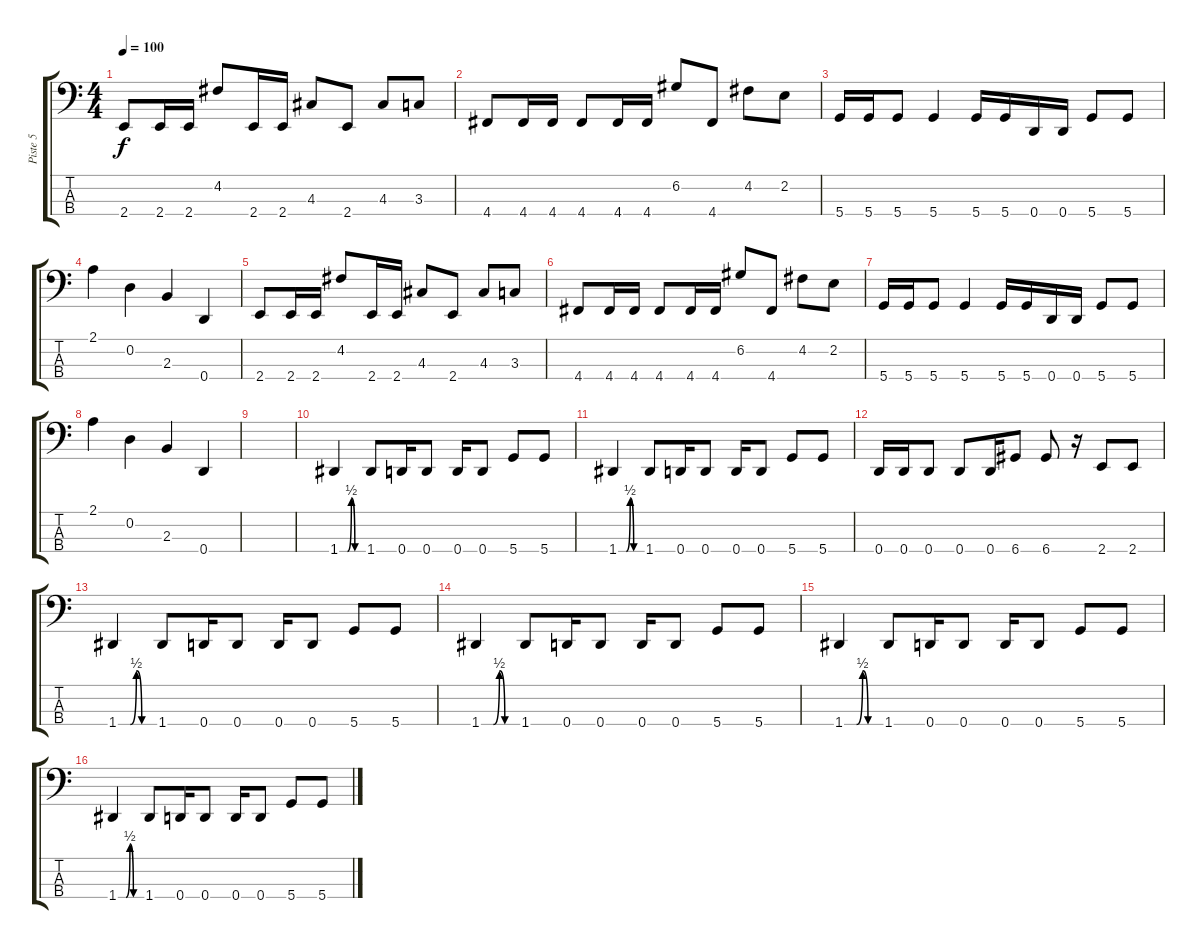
\track ("Piste 5" "Piste 5") {instrument electricbassfinger}
\staff {score tabs}
\tuning (G2 D2 A1 D1) {hide}
\ts (4 4)
\tempo 100
\clef f4
\ks c
2.4.8{dy f} 2.4.16 2.4.16 4.2.8 2.4.16 2.4.16 4.3.8 2.4.8 4.3.8 3.3.8 |
4.4.8 4.4.16 4.4.16 4.4.8 4.4.16 4.4.16 6.2.8 4.4.8 4.2.8 2.2.8 |
5.4.16 5.4.16 5.4.8 5.4.4 5.4.16 5.4.16 0.4.16 0.4.16 5.4.8 5.4.8 |
2.1.4 0.2.4 2.3.4 0.4.4 |
2.4.8 2.4.16 2.4.16 4.2.8 2.4.16 2.4.16 4.3.8 2.4.8 4.3.8 3.3.8 |
4.4.8 4.4.16 4.4.16 4.4.8 4.4.16 4.4.16 6.2.8 4.4.8 4.2.8 2.2.8 |
5.4.16 5.4.16 5.4.8 5.4.4 5.4.16 5.4.16 0.4.16 0.4.16 5.4.8 5.4.8 |
2.1.4 0.2.4 2.3.4 0.4.4 |
|
1.4{be (custom 0 0 20 0 30 2 39 0 60 0)}.4 1.4.8 0.4.16 0.4.8 0.4.16 0.4.8 5.4.8 5.4.8 |
1.4{be (custom 0 0 20 0 30 2 39 0 60 0)}.4 1.4.8 0.4.16 0.4.8 0.4.16 0.4.8 5.4.8 5.4.8 |
0.4.16 0.4.16 0.4.8 0.4.8 0.4.16 6.4.8 6.4.8 r.16 2.4.8 2.4.8 |
1.4{be (custom 0 0 20 0 30 2 39 0 60 0)}.4 1.4.8 0.4.16 0.4.8 0.4.16 0.4.8 5.4.8 5.4.8 |
1.4{be (custom 0 0 20 0 30 2 39 0 60 0)}.4 1.4.8 0.4.16 0.4.8 0.4.16 0.4.8 5.4.8 5.4.8 |
1.4{be (custom 0 0 20 0 30 2 39 0 60 0)}.4 1.4.8 0.4.16 0.4.8 0.4.16 0.4.8 5.4.8 5.4.8 |
1.4{be (custom 0 0 20 0 30 2 39 0 60 0)}.4 1.4.8 0.4.16 0.4.8 0.4.16 0.4.8 5.4.8 5.4.8
